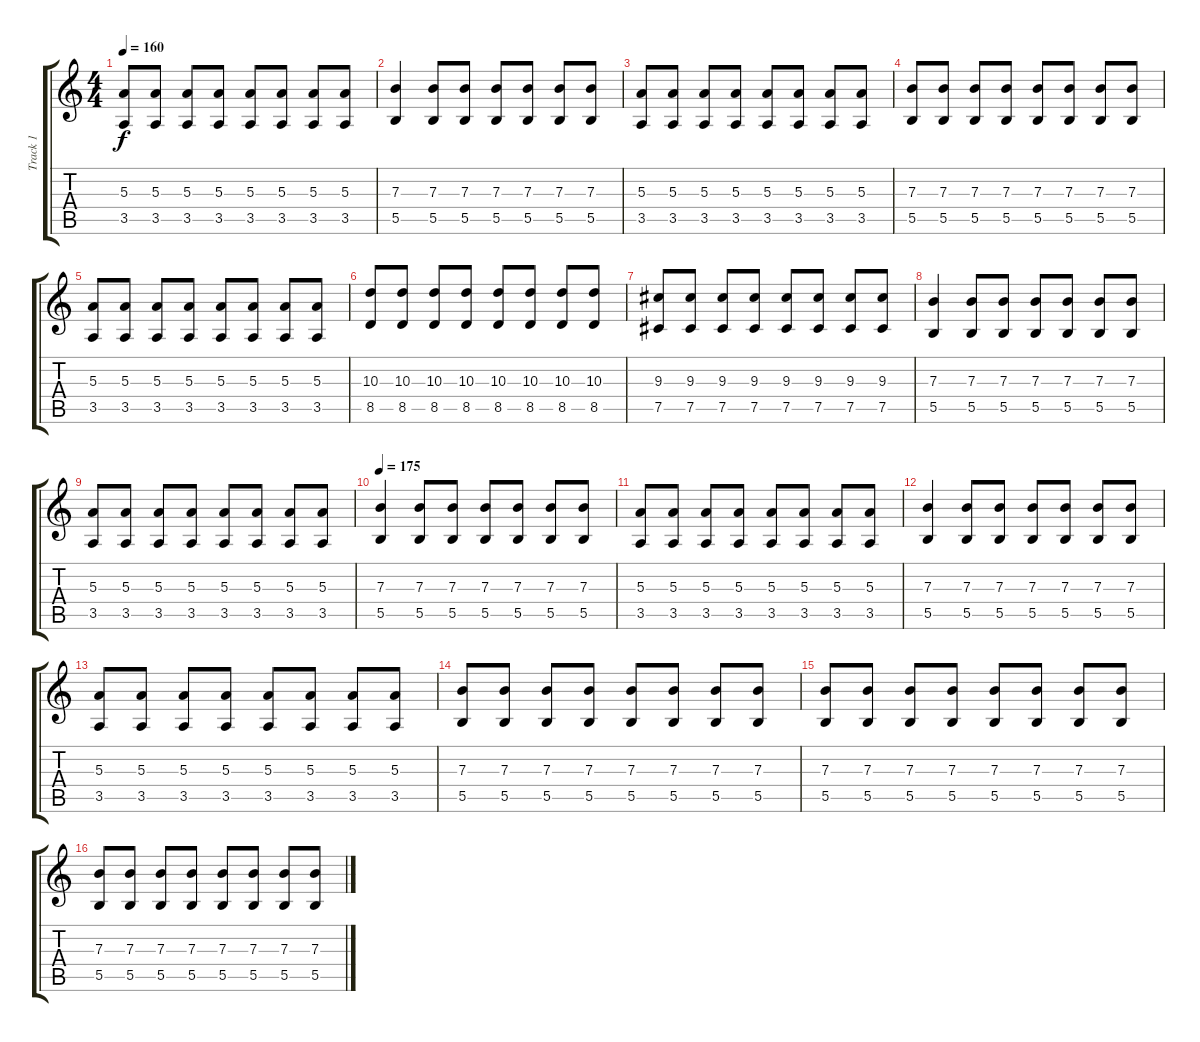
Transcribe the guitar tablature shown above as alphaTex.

\track ("Track 1" "Track 1") {instrument distortionguitar}
\staff {score tabs}
\tuning (Db4 Ab3 E3 B2 Gb2 B1) {hide}
\ts (4 4)
\tempo 160
\clef g2
\ks c
(5.3 3.5).8{dy f} (5.3 3.5).8 (5.3 3.5).8 (5.3 3.5).8 (5.3 3.5).8 (5.3 3.5).8 (5.3 3.5).8 (5.3 3.5).8 |
(7.3 5.5).4{volume 16} (7.3 5.5).8 (7.3 5.5).8 (7.3 5.5).8 (7.3 5.5).8 (7.3 5.5).8 (7.3 5.5).8 |
(5.3 3.5).8 (5.3 3.5).8 (5.3 3.5).8 (5.3 3.5).8 (5.3 3.5).8 (5.3 3.5).8 (5.3 3.5).8 (5.3 3.5).8 |
(7.3 5.5).8 (7.3 5.5).8 (7.3 5.5).8 (7.3 5.5).8 (7.3 5.5).8 (7.3 5.5).8 (7.3 5.5).8 (7.3 5.5).8 |
(5.3 3.5).8 (5.3 3.5).8 (5.3 3.5).8 (5.3 3.5).8 (5.3 3.5).8 (5.3 3.5).8 (5.3 3.5).8 (5.3 3.5).8 |
(10.3 8.5).8 (10.3 8.5).8 (10.3 8.5).8 (10.3 8.5).8 (10.3 8.5).8 (10.3 8.5).8 (10.3 8.5).8 (10.3 8.5).8 |
(9.3 7.5).8 (9.3 7.5).8 (9.3 7.5).8 (9.3 7.5).8 (9.3 7.5).8 (9.3 7.5).8 (9.3 7.5).8 (9.3 7.5).8 |
(7.3 5.5).4 (7.3 5.5).8 (7.3 5.5).8 (7.3 5.5).8 (7.3 5.5).8 (7.3 5.5).8 (7.3 5.5).8 |
(5.3 3.5).8 (5.3 3.5).8 (5.3 3.5).8 (5.3 3.5).8 (5.3 3.5).8 (5.3 3.5).8 (5.3 3.5).8 (5.3 3.5).8 |
\tempo 175
(7.3 5.5).4{volume 8} (7.3 5.5).8{volume 5} (7.3 5.5).8 (7.3 5.5).8 (7.3 5.5).8 (7.3 5.5).8 (7.3 5.5).8 |
(5.3 3.5).8 (5.3 3.5).8 (5.3 3.5).8 (5.3 3.5).8 (5.3 3.5).8 (5.3 3.5).8 (5.3 3.5).8 (5.3 3.5).8 |
(7.3 5.5).4 (7.3 5.5).8 (7.3 5.5).8 (7.3 5.5).8 (7.3 5.5).8 (7.3 5.5).8 (7.3 5.5).8 |
(5.3 3.5).8 (5.3 3.5).8 (5.3 3.5).8 (5.3 3.5).8 (5.3 3.5).8 (5.3 3.5).8 (5.3 3.5).8 (5.3 3.5).8 |
(7.3 5.5).8{volume 10} (7.3 5.5).8{volume 16} (7.3 5.5).8 (7.3 5.5).8 (7.3 5.5).8 (7.3 5.5).8 (7.3 5.5).8 (7.3 5.5).8 |
(7.3 5.5).8 (7.3 5.5).8 (7.3 5.5).8 (7.3 5.5).8 (7.3 5.5).8 (7.3 5.5).8 (7.3 5.5).8 (7.3 5.5).8 |
(7.3 5.5).8 (7.3 5.5).8 (7.3 5.5).8 (7.3 5.5).8 (7.3 5.5).8 (7.3 5.5).8 (7.3 5.5).8 (7.3 5.5).8
